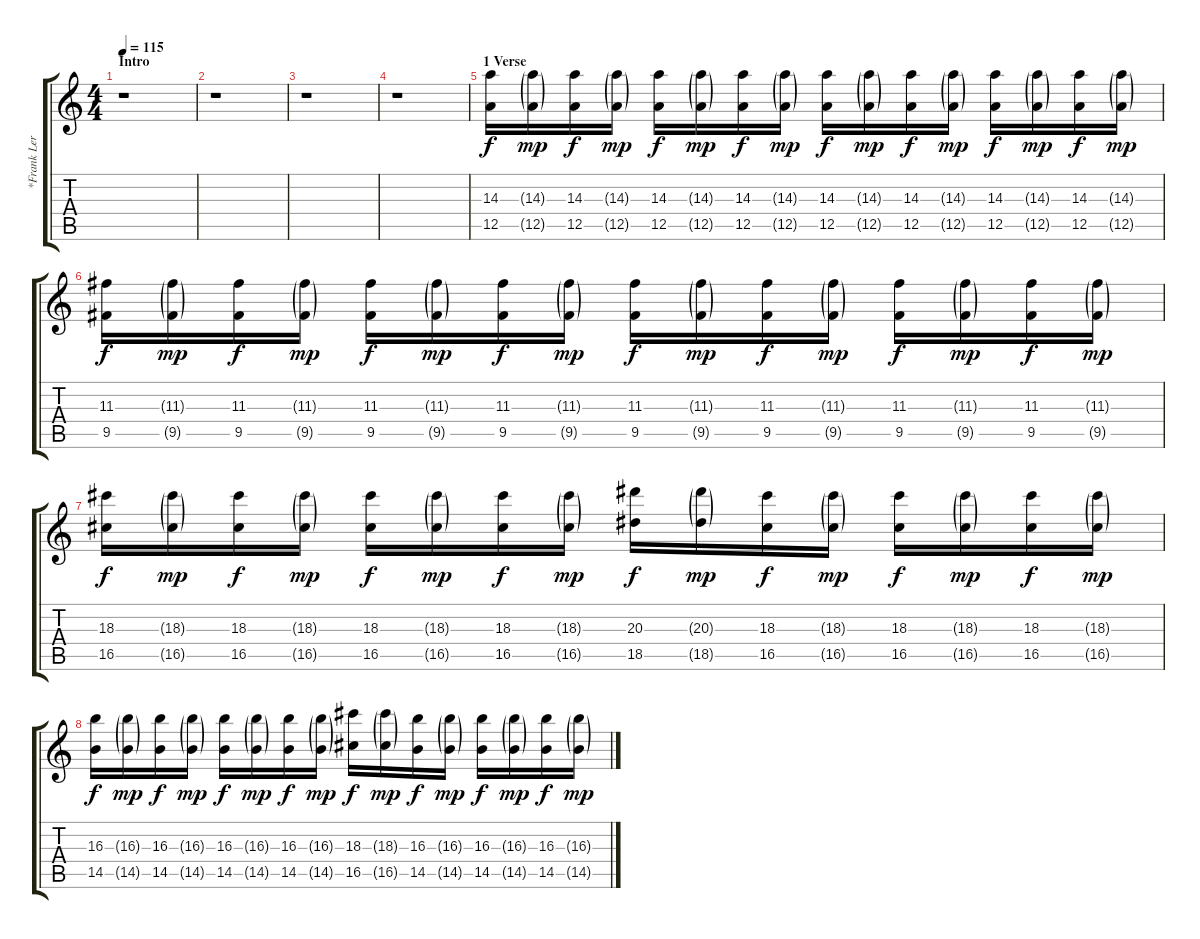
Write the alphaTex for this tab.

\track ("*Frank Lero (Guitar II)" "*Frank Ler") {instrument electricguitarjazz}
\staff {score tabs}
\tuning (E4 B3 G3 D3 A2 E2) {hide}
\ts (4 4)
\section ("" "Intro")
\tempo 115
\clef g2
\ks c
r.1{dy f instrument electricguitarjazz} |
r.1 |
r.1 |
r.1 |
\section ("" "1 Verse")
(14.3 12.5).16{volume 14} (14.3{g} 12.5{g}).16{dy mp} (14.3 12.5).16{dy f} (14.3{g} 12.5{g}).16{dy mp} (14.3 12.5).16{dy f} (14.3{g} 12.5{g}).16{dy mp} (14.3 12.5).16{dy f} (14.3{g} 12.5{g}).16{dy mp} (14.3 12.5).16{dy f} (14.3{g} 12.5{g}).16{dy mp} (14.3 12.5).16{dy f} (14.3{g} 12.5{g}).16{dy mp} (14.3 12.5).16{dy f} (14.3{g} 12.5{g}).16{dy mp} (14.3 12.5).16{dy f} (14.3{g} 12.5{g}).16{dy mp} |
(11.3 9.5).16{dy f} (11.3{g} 9.5{g}).16{dy mp} (11.3 9.5).16{dy f} (11.3{g} 9.5{g}).16{dy mp} (11.3 9.5).16{dy f} (11.3{g} 9.5{g}).16{dy mp} (11.3 9.5).16{dy f} (11.3{g} 9.5{g}).16{dy mp} (11.3 9.5).16{dy f} (11.3{g} 9.5{g}).16{dy mp} (11.3 9.5).16{dy f} (11.3{g} 9.5{g}).16{dy mp} (11.3 9.5).16{dy f} (11.3{g} 9.5{g}).16{dy mp} (11.3 9.5).16{dy f} (11.3{g} 9.5{g}).16{dy mp} |
(18.3 16.5).16{dy f} (18.3{g} 16.5{g}).16{dy mp} (18.3 16.5).16{dy f} (18.3{g} 16.5{g}).16{dy mp} (18.3 16.5).16{dy f} (18.3{g} 16.5{g}).16{dy mp} (18.3 16.5).16{dy f} (18.3{g} 16.5{g}).16{dy mp} (20.3 18.5).16{dy f} (20.3{g} 18.5{g}).16{dy mp} (18.3 16.5).16{dy f} (18.3{g} 16.5{g}).16{dy mp} (18.3 16.5).16{dy f} (18.3{g} 16.5{g}).16{dy mp} (18.3 16.5).16{dy f} (18.3{g} 16.5{g}).16{dy mp} |
(16.3 14.5).16{dy f} (16.3{g} 14.5{g}).16{dy mp} (16.3 14.5).16{dy f} (16.3{g} 14.5{g}).16{dy mp} (16.3 14.5).16{dy f} (16.3{g} 14.5{g}).16{dy mp} (16.3 14.5).16{dy f} (16.3{g} 14.5{g}).16{dy mp} (18.3 16.5).16{dy f} (18.3{g} 16.5{g}).16{dy mp} (16.3 14.5).16{dy f} (16.3{g} 14.5{g}).16{dy mp} (16.3 14.5).16{dy f} (16.3{g} 14.5{g}).16{dy mp} (16.3 14.5).16{dy f} (16.3{g} 14.5{g}).16{dy mp}
